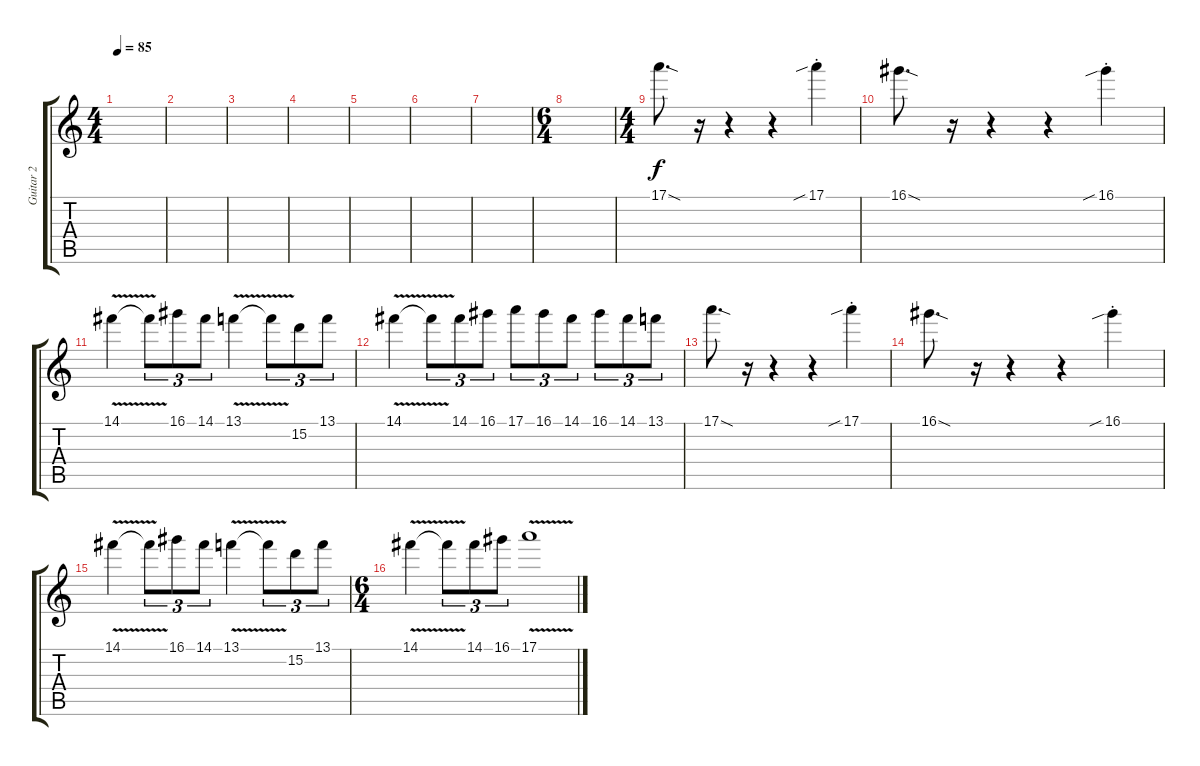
\track ("Guitar 2" "Guitar 2") {instrument distortionguitar}
\staff {score tabs}
\tuning (E4 B3 G3 D3 A2 E2) {hide}
\ts (4 4)
\tempo 85
\clef g2
\ks c
|
|
|
|
|
|
|
\ts (6 4)
|
\ts (4 4)
17.1{sod}.8{d} r.16 r.4 r.4 17.1{sib st}.4 |
16.1{sod}.8{d} r.16 r.4 r.4 16.1{sib st}.4 |
14.1{v}.4 14.1{t}.8{tu (3 2)} 16.1.8{tu (3 2)} 14.1.8{tu (3 2)} 13.1{v}.4 13.1{t}.8{tu (3 2)} 15.2.8{tu (3 2)} 13.1.8{tu (3 2)} |
14.1{v}.4 14.1{t}.8{tu (3 2)} 14.1.8{tu (3 2)} 16.1.8{tu (3 2)} 17.1.8{tu (3 2)} 16.1.8{tu (3 2)} 14.1.8{tu (3 2)} 16.1.8{tu (3 2)} 14.1.8{tu (3 2)} 13.1.8{tu (3 2)} |
17.1{sod}.8{d} r.16 r.4 r.4 17.1{sib st}.4 |
16.1{sod}.8{d} r.16 r.4 r.4 16.1{sib st}.4 |
14.1{v}.4 14.1{t}.8{tu (3 2)} 16.1.8{tu (3 2)} 14.1.8{tu (3 2)} 13.1{v}.4 13.1{t}.8{tu (3 2)} 15.2.8{tu (3 2)} 13.1.8{tu (3 2)} |
\ts (6 4)
14.1{v}.4 14.1{t}.8{tu (3 2)} 14.1.8{tu (3 2)} 16.1.8{tu (3 2)} 17.1{v}.1
